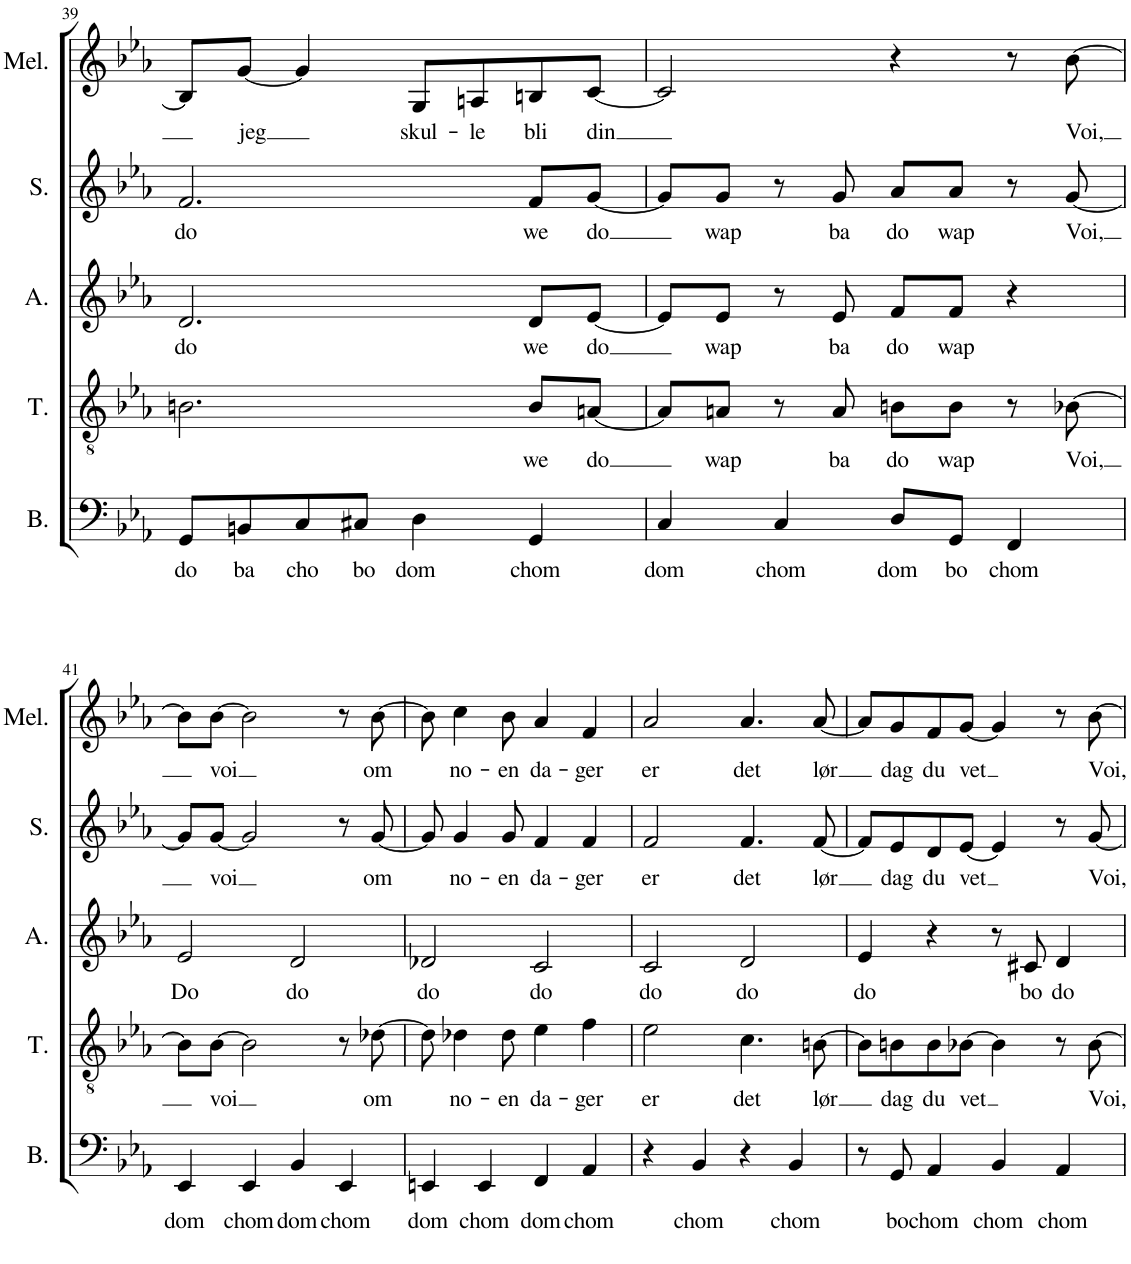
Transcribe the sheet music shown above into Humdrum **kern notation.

**kern	**text	**kern	**text	**kern	**text	**kern	**text	**kern	**text
*part5	*part5	*part4	*part4	*part3	*part3	*part2	*part2	*part1	*part1
*staff5	*staff5	*staff4	*staff4	*staff3	*staff3	*staff2	*staff2	*staff1	*staff1
*I"Bass	*	*I"Tenor	*	*I"Alto	*	*I"Soprano	*	*I"Melody	*
*I'B.	*	*I'T.	*	*I'A.	*	*I'S.	*	*I'Mel.	*
!!LO:PB:g=z
*clefF4	*	*clefGv2	*	*clefG2	*	*clefG2	*	*clefG2	*
*k[b-e-a-]	*	*k[b-e-a-]	*	*k[b-e-a-]	*	*k[b-e-a-]	*	*k[b-e-a-]	*
*M4/4	*	*M4/4	*	*M4/4	*	*M4/4	*	*M4/4	*
=39	=39	=39	=39	=39	=39	=39	=39	=39	=39
!	!LO:LY:b	!	!	!	!LO:LY:b	!	!LO:LY:b	!	!
8GG/L	do	2.Bn\	.	2.d/	do	2.f/	do	8B/L]	.
!	!LO:LY:b	!	!	!	!	!	!	!	!LO:LY:b
8BBn/	ba	.	.	.	.	.	.	[8g/J	jeg
!	!LO:LY:b	!	!	!	!	!	!	!	!
8C/	cho	.	.	.	.	.	.	4g/]	.
!	!LO:LY:b	!	!	!	!	!	!	!	!
8C#X/J	bo	.	.	.	.	.	.	.	.
!	!LO:LY:b	!	!	!	!	!	!	!	!LO:LY:b
4D\	dom	.	.	.	.	.	.	8G/L	skul-
!	!	!	!	!	!	!	!	!	!LO:LY:b
.	.	.	.	.	.	.	.	8An/	-le
!	!LO:LY:b	!	!LO:LY:b	!	!LO:LY:b	!	!LO:LY:b	!	!LO:LY:b
4GG/	chom	8B/L	we	8d/L	we	8f/L	we	8Bn/	bli
!	!	!	!LO:LY:b	!	!LO:LY:b	!	!LO:LY:b	!	!LO:LY:b
.	.	[8An/J	do	[8e-/J	do	[8g/J	do	[8c/J	din
=40	=40	=40	=40	=40	=40	=40	=40	=40	=40
!	!LO:LY:b	!	!	!	!	!	!	!	!
4C/	dom	8A/L]	.	8e-/L]	.	8g/L]	.	2c/]	.
!	!	!	!LO:LY:b	!	!LO:LY:b	!	!LO:LY:b	!	!
.	.	8An/J	wap	8e-/J	wap	8g/J	wap	.	.
!	!LO:LY:b	!	!	!	!	!	!	!	!
4C/	chom	8r	.	8r	.	8r	.	.	.
!	!	!	!LO:LY:b	!	!LO:LY:b	!	!LO:LY:b	!	!
.	.	8A/	ba	8e-/	ba	8g/	ba	.	.
!	!LO:LY:b	!	!LO:LY:b	!	!LO:LY:b	!	!LO:LY:b	!	!
8D/L	dom	8Bn\L	do	8f/L	do	8a-/L	do	4r	.
!	!LO:LY:b	!	!LO:LY:b	!	!LO:LY:b	!	!LO:LY:b	!	!
8GG/J	bo	8B\J	wap	8f/J	wap	8a-/J	wap	.	.
!	!LO:LY:b	!	!	!	!	!	!	!	!
4FF/	chom	8r	.	4r	.	8r	.	8r	.
!	!	!	!LO:LY:b	!	!	!	!LO:LY:b	!	!LO:LY:b
.	.	[8B-X\	Voi,	.	.	[8g/	Voi,	[8b-\	Voi,
!!LO:LB:g=z
=41	=41	=41	=41	=41	=41	=41	=41	=41	=41
!	!LO:LY:b	!	!	!	!LO:LY:b	!	!	!	!
4EE-/	dom	8B-\L]	.	2e-/	Do	8g/L]	.	8b-\L]	.
!	!	!	!LO:LY:b	!	!	!	!LO:LY:b	!	!LO:LY:b
.	.	[8B-\J	voi	.	.	[8g/J	voi	[8b-\J	voi
!	!LO:LY:b	!	!	!	!	!	!	!	!
4EE-/	chom	2B-\]	.	.	.	2g/]	.	2b-\]	.
!	!LO:LY:b	!	!	!	!LO:LY:b	!	!	!	!
4BB-/	dom	.	.	2d/	do	.	.	.	.
!	!LO:LY:b	!	!	!	!	!	!	!	!
4EE-/	chom	8r	.	.	.	8r	.	8r	.
!	!	!	!LO:LY:b	!	!	!	!LO:LY:b	!	!LO:LY:b
.	.	[8d-X\	om	.	.	[8g/	om	[8b-\	om
=42	=42	=42	=42	=42	=42	=42	=42	=42	=42
!	!LO:LY:b	!	!	!	!LO:LY:b	!	!	!	!
4EEn/	dom	8d-\]	.	2d-X/	do	8g/]	.	8b-\]	.
!	!	!	!LO:LY:b	!	!	!	!LO:LY:b	!	!LO:LY:b
.	.	4d-X\	no-	.	.	4g/	no-	4cc\	no-
!	!LO:LY:b	!	!	!	!	!	!	!	!
4EE/	chom	.	.	.	.	.	.	.	.
!	!	!	!LO:LY:b	!	!	!	!LO:LY:b	!	!LO:LY:b
.	.	8d-\	-en	.	.	8g/	-en	8b-\	-en
!	!LO:LY:b	!	!LO:LY:b	!	!LO:LY:b	!	!LO:LY:b	!	!LO:LY:b
4FF/	dom	4e-\	da-	2c/	do	4f/	da-	4a-/	da-
!	!LO:LY:b	!	!LO:LY:b	!	!	!	!LO:LY:b	!	!LO:LY:b
4AA-/	chom	4f\	-ger	.	.	4f/	-ger	4f/	-ger
=43	=43	=43	=43	=43	=43	=43	=43	=43	=43
!	!	!	!LO:LY:b	!	!LO:LY:b	!	!LO:LY:b	!	!LO:LY:b
4r	.	2e-\	er	2c/	do	2f/	er	2a-/	er
!	!LO:LY:b	!	!	!	!	!	!	!	!
4BB-/	chom	.	.	.	.	.	.	.	.
!	!	!	!LO:LY:b	!	!LO:LY:b	!	!LO:LY:b	!	!LO:LY:b
4r	.	4.c\	det	2d/	do	4.f/	det	4.a-/	det
!	!LO:LY:b	!	!	!	!	!	!	!	!
4BB-/	chom	.	.	.	.	.	.	.	.
!	!	!	!LO:LY:b	!	!	!	!LO:LY:b	!	!LO:LY:b
.	.	[8Bn\	lør	.	.	[8f/	lør	[8a-/	lør
=44	=44	=44	=44	=44	=44	=44	=44	=44	=44
!	!	!	!	!	!LO:LY:b	!	!	!	!
8r	.	8B\L]	.	4e-/	do	8f/L]	.	8a-/L]	.
!	!LO:LY:b	!	!LO:LY:b	!	!	!	!LO:LY:b	!	!LO:LY:b
8GG/	bo	8Bn\	dag	.	.	8e-/	dag	8g/	dag
!	!LO:LY:b	!	!LO:LY:b	!	!	!	!LO:LY:b	!	!LO:LY:b
4AA-/	chom	8B\	du	4r	.	8d/	du	8f/	du
!	!	!	!LO:LY:b	!	!	!	!LO:LY:b	!	!LO:LY:b
.	.	[8B-X\J	vet	.	.	[8e-/J	vet	[8g/J	vet
!	!LO:LY:b	!	!	!	!	!	!	!	!
4BB-/	chom	4B-\]	.	8r	.	4e-/]	.	4g/]	.
!	!	!	!	!	!LO:LY:b	!	!	!	!
.	.	.	.	8c#X/	bo	.	.	.	.
!	!LO:LY:b	!	!	!	!LO:LY:b	!	!	!	!
4AA-/	chom	8r	.	4d/	do	8r	.	8r	.
!	!	!	!LO:LY:b	!	!	!	!LO:LY:b	!	!LO:LY:b
.	.	[8B-\	Voi,	.	.	[8g/	Voi,	[8b-\	Voi,
=	=	=	=	=	=	=	=	=	=
*-	*-	*-	*-	*-	*-	*-	*-	*-	*-
